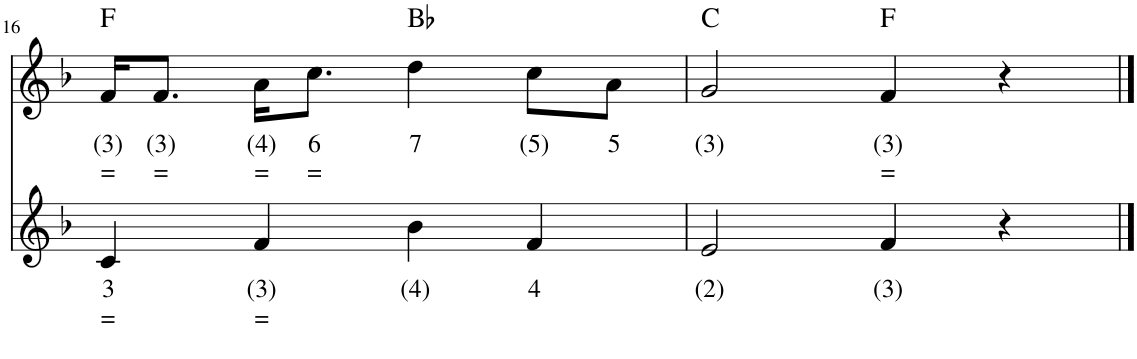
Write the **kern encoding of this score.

**kern	**text	**text	**kern	**text	**text	**harte
*part2	*part2	*part2	*part1	*part1	*part1	*part1
*staff2	*staff2	*staff2	*staff1	*staff1	*staff1	*
*I"C Trompet	*	*	*I"C Trompet	*	*	*
!!LO:PB:g=z
*clefG2	*	*	*clefG2	*	*	*
*k[b-]	*	*	*k[b-]	*	*	*
*M4/4	*	*	*M4/4	*	*	*
=16	=16	=16	=16	=16	=16	=16
!	!LO:LY:b	!LO:LY:b	!	!LO:LY:b	!LO:LY:b	!
4c/	3	=	16f/KL	(3)	=	F:maj
!	!	!	!	!LO:LY:b	!LO:LY:b	!
.	.	.	8.f/J	(3)	=	.
!	!LO:LY:b	!LO:LY:b	!	!LO:LY:b	!LO:LY:b	!
4f/	(3)	=	16a\KL	(4)	=	.
!	!	!	!	!LO:LY:b	!LO:LY:b	!
.	.	.	8.cc\J	6	=	.
!	!LO:LY:b	!	!	!LO:LY:b	!	!
4b-\	(4)	.	4dd\	7	.	Bb:maj
!	!LO:LY:b	!	!	!LO:LY:b	!	!
4f/	4	.	8cc\L	(5)	.	.
!	!	!	!	!LO:LY:b	!	!
.	.	.	8a\J	5	.	.
=17	=17	=17	=17	=17	=17	=17
!	!LO:LY:b	!	!	!LO:LY:b	!	!
2e/	(2)	.	2g/	(3)	.	C:maj
!	!LO:LY:b	!	!	!LO:LY:b	!LO:LY:b	!
4f/	(3)	.	4f/	(3)	=	F:maj
4r	.	.	4r	.	.	.
==	==	==	==	==	==	==
*-	*-	*-	*-	*-	*-	*-
